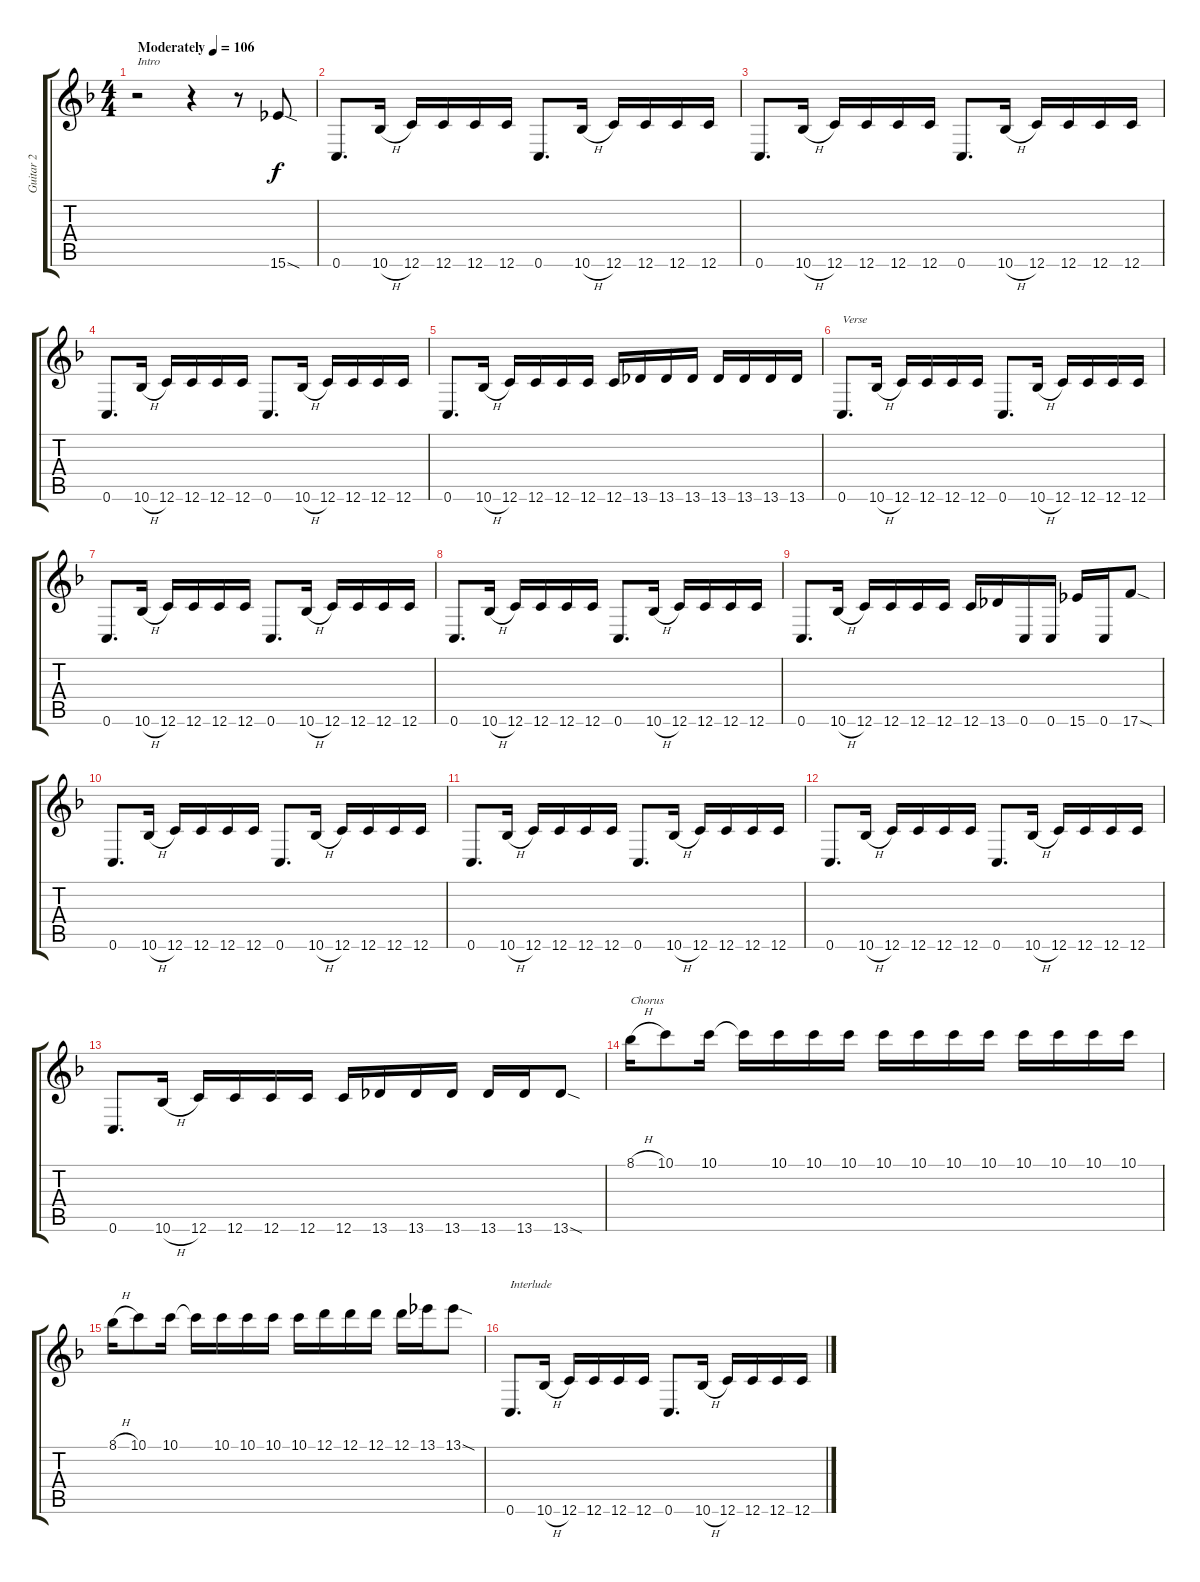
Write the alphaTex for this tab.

\track ("Guitar 2" "Guitar 2") {instrument distortionguitar}
\staff {score tabs}
\tuning (D4 A3 F3 C3 G2 C2) {hide}
\ts (4 4)
\tempo (106 "Moderately")
\clef g2
\ks f
r.2{txt "Intro" dy f instrument distortionguitar} r.4 r.8 15.6{sod}.8 |
0.6.8{d} 10.6{h}.16 12.6.16 12.6.16 12.6.16 12.6.16 0.6.8{d} 10.6{h}.16 12.6.16 12.6.16 12.6.16 12.6.16 |
0.6.8{d} 10.6{h}.16 12.6.16 12.6.16 12.6.16 12.6.16 0.6.8{d} 10.6{h}.16 12.6.16 12.6.16 12.6.16 12.6.16 |
0.6.8{d} 10.6{h}.16 12.6.16 12.6.16 12.6.16 12.6.16 0.6.8{d} 10.6{h}.16 12.6.16 12.6.16 12.6.16 12.6.16 |
0.6.8{d} 10.6{h}.16 12.6.16 12.6.16 12.6.16 12.6.16 12.6.16 13.6.16 13.6.16 13.6.16 13.6.16 13.6.16 13.6.16 13.6.16 |
0.6.8{d txt "Verse"} 10.6{h}.16 12.6.16 12.6.16 12.6.16 12.6.16 0.6.8{d} 10.6{h}.16 12.6.16 12.6.16 12.6.16 12.6.16 |
0.6.8{d} 10.6{h}.16 12.6.16 12.6.16 12.6.16 12.6.16 0.6.8{d} 10.6{h}.16 12.6.16 12.6.16 12.6.16 12.6.16 |
0.6.8{d} 10.6{h}.16 12.6.16 12.6.16 12.6.16 12.6.16 0.6.8{d} 10.6{h}.16 12.6.16 12.6.16 12.6.16 12.6.16 |
0.6.8{d} 10.6{h}.16 12.6.16 12.6.16 12.6.16 12.6.16 12.6.16 13.6.16 0.6.16 0.6.16 15.6.16 0.6.16 17.6{sod}.8 |
0.6.8{d} 10.6{h}.16 12.6.16 12.6.16 12.6.16 12.6.16 0.6.8{d} 10.6{h}.16 12.6.16 12.6.16 12.6.16 12.6.16 |
0.6.8{d} 10.6{h}.16 12.6.16 12.6.16 12.6.16 12.6.16 0.6.8{d} 10.6{h}.16 12.6.16 12.6.16 12.6.16 12.6.16 |
0.6.8{d} 10.6{h}.16 12.6.16 12.6.16 12.6.16 12.6.16 0.6.8{d} 10.6{h}.16 12.6.16 12.6.16 12.6.16 12.6.16 |
0.6.8{d} 10.6{h}.16 12.6.16 12.6.16 12.6.16 12.6.16 12.6.16 13.6.16 13.6.16 13.6.16 13.6.16 13.6.16 13.6{sod}.8 |
8.1{h}.16{txt "Chorus"} 10.1.8 10.1.16 10.1{t}.16 10.1.16 10.1.16 10.1.16 10.1.16 10.1.16 10.1.16 10.1.16 10.1.16 10.1.16 10.1.16 10.1.16 |
8.1{h}.16 10.1.8 10.1.16 10.1{t}.16 10.1.16 10.1.16 10.1.16 10.1.16 12.1.16 12.1.16 12.1.16 12.1.16 13.1.16 13.1{sod}.8 |
0.6.8{d txt "Interlude"} 10.6{h}.16 12.6.16 12.6.16 12.6.16 12.6.16 0.6.8{d} 10.6{h}.16 12.6.16 12.6.16 12.6.16 12.6.16
